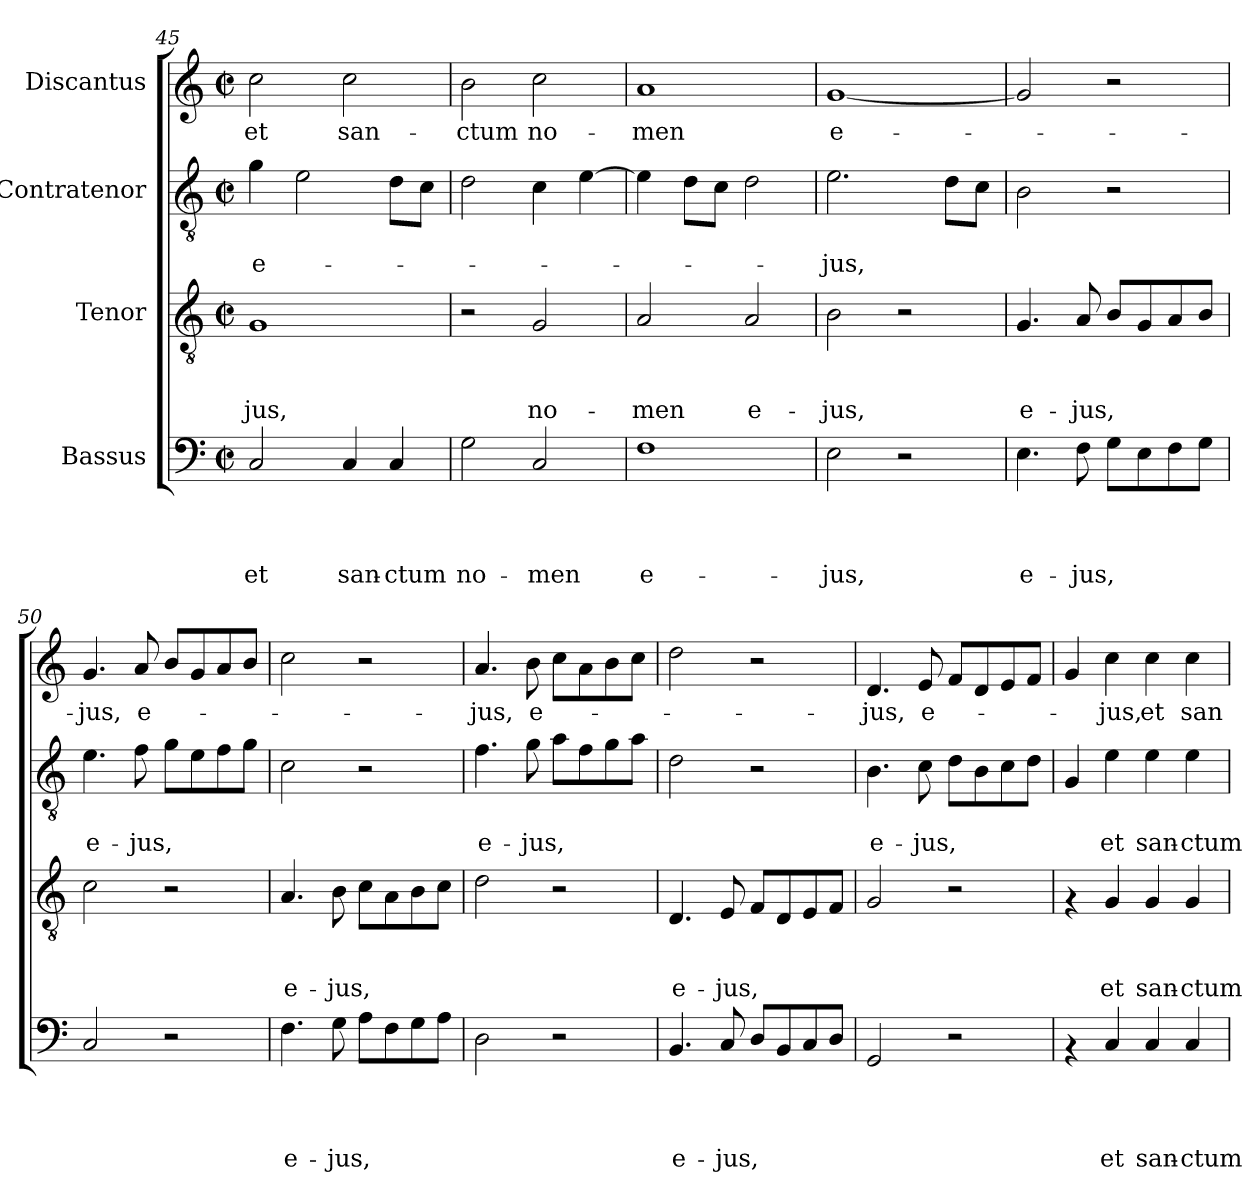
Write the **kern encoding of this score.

**kern	**text	**text	**text	**text	**kern	**text	**text	**text	**kern	**text	**text	**kern	**text
*part4	*part4	*part4	*part4	*part4	*part3	*part3	*part3	*part3	*part2	*part2	*part2	*part1	*part1
*staff4	*staff4	*staff4	*staff4	*staff4	*staff3	*staff3	*staff3	*staff3	*staff2	*staff2	*staff2	*staff1	*staff1
*I"Bassus	*	*	*	*	*I"Tenor	*	*	*	*I"Contratenor	*	*	*I"Discantus	*
*clefF4	*	*	*	*	*clefGv2	*	*	*	*clefGv2	*	*	*clefG2	*
*k[]	*	*	*	*	*k[]	*	*	*	*k[]	*	*	*k[]	*
*C:	*	*	*	*	*C:	*	*	*	*C:	*	*	*C:	*
*M2/2	*	*	*	*	*M2/2	*	*	*	*M2/2	*	*	*M2/2	*
*met(c|)	*	*	*	*	*met(c|)	*	*	*	*met(c|)	*	*	*met(c|)	*
=45	=45	=45	=45	=45	=45	=45	=45	=45	=45	=45	=45	=45	=45
!	!	!	!	!LO:LY:b	!	!	!	!LO:LY:b	!	!	!LO:LY:b	!	!LO:LY:b
2C/	.	.	.	et	1G	.	.	-jus,	4g\	.	e-	2cc\	et
.	.	.	.	.	.	.	.	.	2e\	.	.	.	.
!	!	!	!	!LO:LY:b	!	!	!	!	!	!	!	!	!LO:LY:b
4C/	.	.	.	san-	.	.	.	.	.	.	.	2cc\	san-
!	!	!	!	!LO:LY:b	!	!	!	!	!	!	!	!	!
4C/	.	.	.	-ctum	.	.	.	.	8d\L	.	.	.	.
.	.	.	.	.	.	.	.	.	8c\J	.	.	.	.
=46	=46	=46	=46	=46	=46	=46	=46	=46	=46	=46	=46	=46	=46
!	!	!	!	!LO:LY:b	!	!	!	!	!	!	!	!	!LO:LY:b
2G\	.	.	.	no-	2r	.	.	.	2d\	.	.	2b\	-ctum
!	!	!	!	!LO:LY:b	!	!	!	!LO:LY:b	!	!	!	!	!LO:LY:b
2C/	.	.	.	-men	2G/	.	.	no-	4c\	.	.	2cc\	no-
.	.	.	.	.	.	.	.	.	[>4e\	.	.	.	.
=47	=47	=47	=47	=47	=47	=47	=47	=47	=47	=47	=47	=47	=47
!	!	!	!	!LO:LY:b	!	!	!	!LO:LY:b	!	!	!	!	!LO:LY:b
1F	.	.	.	e-	2A/	.	.	-men	4e\]	.	.	1a	-men
.	.	.	.	.	.	.	.	.	8d\L	.	.	.	.
.	.	.	.	.	.	.	.	.	8c\J	.	.	.	.
!	!	!	!	!	!	!	!	!LO:LY:b	!	!	!	!	!
.	.	.	.	.	2A/	.	.	e-	2d\	.	.	.	.
=48	=48	=48	=48	=48	=48	=48	=48	=48	=48	=48	=48	=48	=48
!	!	!	!	!LO:LY:b	!	!	!	!LO:LY:b	!	!	!LO:LY:b	!	!LO:LY:b
2E\	.	.	.	-jus,	2B\	.	.	-jus,	2.e\	.	-jus,	[<1g	e-
2r	.	.	.	.	2r	.	.	.	.	.	.	.	.
.	.	.	.	.	.	.	.	.	8d\L	.	.	.	.
.	.	.	.	.	.	.	.	.	8c\J	.	.	.	.
!!LO:LB:g=z
=49	=49	=49	=49	=49	=49	=49	=49	=49	=49	=49	=49	=49	=49
!	!	!	!	!LO:LY:b	!	!	!	!LO:LY:b	!	!	!	!	!
4.E\	.	.	.	e-	4.G/	.	.	e-	2B\	.	.	2g/]	.
!	!	!	!	!LO:LY:b	!	!	!	!LO:LY:b	!	!	!	!	!
8F\	.	.	.	-jus,	8A/	.	.	-jus,	.	.	.	.	.
8G\L	.	.	.	.	8B/L	.	.	.	2r	.	.	2r	.
8E\	.	.	.	.	8G/	.	.	.	.	.	.	.	.
8F\	.	.	.	.	8A/	.	.	.	.	.	.	.	.
8G\J	.	.	.	.	8B/J	.	.	.	.	.	.	.	.
=50	=50	=50	=50	=50	=50	=50	=50	=50	=50	=50	=50	=50	=50
!	!	!	!	!	!	!	!	!	!	!	!LO:LY:b	!	!LO:LY:b
2C/	.	.	.	.	2c\	.	.	.	4.e\	.	e-	4.g/	-jus,
!	!	!	!	!	!	!	!	!	!	!	!LO:LY:b	!	!LO:LY:b
.	.	.	.	.	.	.	.	.	8f\	.	-jus,	8a/	e-
2r	.	.	.	.	2r	.	.	.	8g\L	.	.	8b/L	.
.	.	.	.	.	.	.	.	.	8e\	.	.	8g/	.
.	.	.	.	.	.	.	.	.	8f\	.	.	8a/	.
.	.	.	.	.	.	.	.	.	8g\J	.	.	8b/J	.
=51	=51	=51	=51	=51	=51	=51	=51	=51	=51	=51	=51	=51	=51
!	!	!	!	!LO:LY:b	!	!	!	!LO:LY:b	!	!	!	!	!
4.F\	.	.	.	e-	4.A/	.	.	e-	2c\	.	.	2cc\	.
!	!	!	!	!LO:LY:b	!	!	!	!LO:LY:b	!	!	!	!	!
8G\	.	.	.	-jus,	8B\	.	.	-jus,	.	.	.	.	.
8A\L	.	.	.	.	8c\L	.	.	.	2r	.	.	2r	.
8F\	.	.	.	.	8A\	.	.	.	.	.	.	.	.
8G\	.	.	.	.	8B\	.	.	.	.	.	.	.	.
8A\J	.	.	.	.	8c\J	.	.	.	.	.	.	.	.
=52	=52	=52	=52	=52	=52	=52	=52	=52	=52	=52	=52	=52	=52
!	!	!	!	!	!	!	!	!	!	!	!LO:LY:b	!	!LO:LY:b
2D\	.	.	.	.	2d\	.	.	.	4.f\	.	e-	4.a/	-jus,
!	!	!	!	!	!	!	!	!	!	!	!LO:LY:b	!	!LO:LY:b
.	.	.	.	.	.	.	.	.	8g\	.	-jus,	8b\	e-
2r	.	.	.	.	2r	.	.	.	8a\L	.	.	8cc\L	.
.	.	.	.	.	.	.	.	.	8f\	.	.	8a\	.
.	.	.	.	.	.	.	.	.	8g\	.	.	8b\	.
.	.	.	.	.	.	.	.	.	8a\J	.	.	8cc\J	.
=53	=53	=53	=53	=53	=53	=53	=53	=53	=53	=53	=53	=53	=53
!	!	!	!	!LO:LY:b	!	!	!	!LO:LY:b	!	!	!	!	!
4.BB/	.	.	.	e-	4.D/	.	.	e-	2d\	.	.	2dd\	.
!	!	!	!	!LO:LY:b	!	!	!	!LO:LY:b	!	!	!	!	!
8C/	.	.	.	-jus,	8E/	.	.	-jus,	.	.	.	.	.
8D/L	.	.	.	.	8F/L	.	.	.	2r	.	.	2r	.
8BB/	.	.	.	.	8D/	.	.	.	.	.	.	.	.
8C/	.	.	.	.	8E/	.	.	.	.	.	.	.	.
8D/J	.	.	.	.	8F/J	.	.	.	.	.	.	.	.
=54	=54	=54	=54	=54	=54	=54	=54	=54	=54	=54	=54	=54	=54
!	!	!	!	!	!	!	!	!	!	!	!LO:LY:b	!	!LO:LY:b
2GG/	.	.	.	.	2G/	.	.	.	4.B\	.	e-	4.d/	-jus,
!	!	!	!	!	!	!	!	!	!	!	!LO:LY:b	!	!LO:LY:b
.	.	.	.	.	.	.	.	.	8c\	.	-jus,	8e/	e-
2r	.	.	.	.	2r	.	.	.	8d\L	.	.	8f/L	.
.	.	.	.	.	.	.	.	.	8B\	.	.	8d/	.
.	.	.	.	.	.	.	.	.	8c\	.	.	8e/	.
.	.	.	.	.	.	.	.	.	8d\J	.	.	8f/J	.
=55	=55	=55	=55	=55	=55	=55	=55	=55	=55	=55	=55	=55	=55
4rAA	.	.	.	.	4rF	.	.	.	4G/	.	.	4g/	.
!	!	!	!	!LO:LY:b	!	!	!	!LO:LY:b	!	!	!LO:LY:b	!	!LO:LY:b
4C/	.	.	.	et	4G/	.	.	et	4e\	.	et	4cc\	-jus,
!	!	!	!	!LO:LY:b	!	!	!	!LO:LY:b	!	!	!LO:LY:b	!	!LO:LY:b
4C/	.	.	.	san-	4G/	.	.	san-	4e\	.	san-	4cc\	et
!	!	!	!	!LO:LY:b	!	!	!	!LO:LY:b	!	!	!LO:LY:b	!	!LO:LY:b
4C/	.	.	.	-ctum	4G/	.	.	-ctum	4e\	.	-ctum	4cc\	san-
=	=	=	=	=	=	=	=	=	=	=	=	=	=
*-	*-	*-	*-	*-	*-	*-	*-	*-	*-	*-	*-	*-	*-
